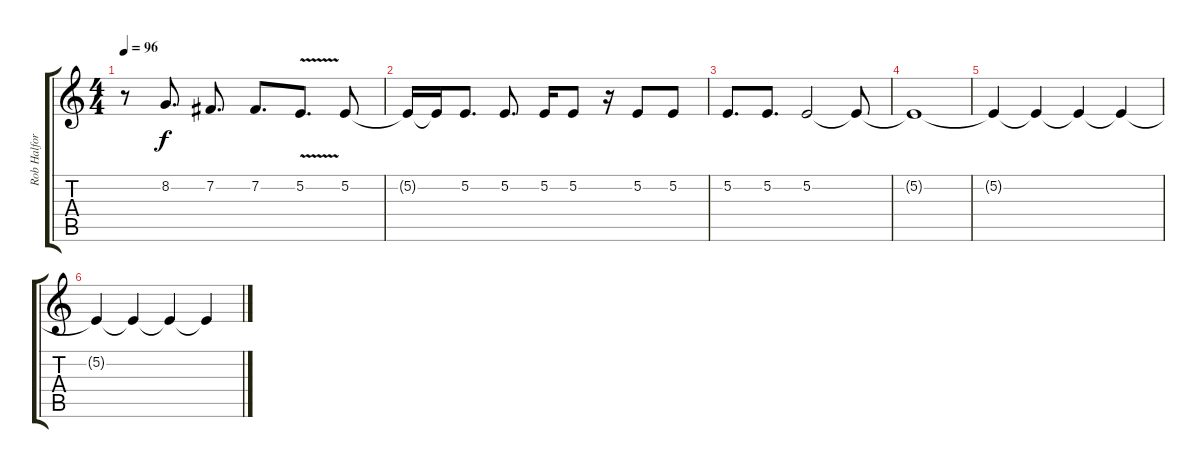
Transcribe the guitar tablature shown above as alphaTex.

\track ("Rob Halford" "Rob Halfor") {instrument violin}
\staff {score tabs}
\tuning (E4 B3 G3 D3 A2 E2) {hide}
\ts (4 4)
\tempo 96
\clef g2
\ks c
r.8{dy f} 8.2.8{d} 7.2.8{d} 7.2.8{d} 5.2{v}.8{d} 5.2.8 |
5.2{t}.16 5.2{t}.16 5.2.8{d} 5.2.8{d} 5.2.16 5.2.8 r.16 5.2.8 5.2.8 |
5.2.8{d} 5.2.8{d} 5.2.2 5.2{t}.8 |
5.2{t}.1 |
5.2{t}.4{volume 14} 5.2{t}.4{volume 12} 5.2{t}.4{volume 10} 5.2{t}.4{volume 8} |
5.2{t}.4{volume 6} 5.2{t}.4{volume 4} 5.2{t}.4{volume 2} 5.2{t}.4{volume 0}
